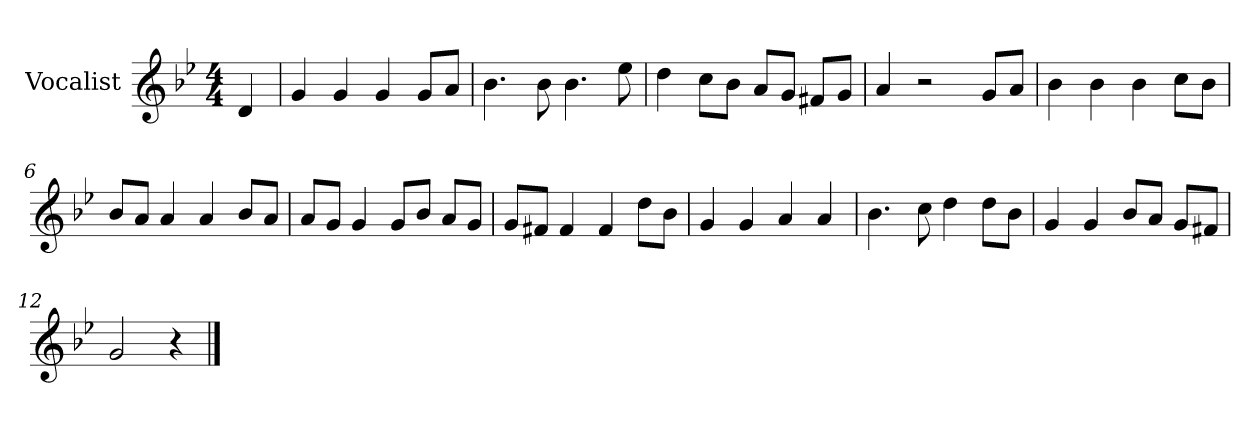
**kern
*part1
*staff1
*I"Vocalist
*k[b-e-]
*g:
*M4/4
=
4d
=1
4g
4g
4g
8gL
8aJ
=2
4.b-
8b-
4.b-
8ee-
=3
4dd
8ccL
8b-J
8aL
8gJ
8f#XL
8gJ
=4
4a
2r
8gL
8aJ
=5
4b-
4b-
4b-
8ccL
8b-J
=6
8b-L
8aJ
4a
4a
8b-L
8aJ
=7
8aL
8gJ
4g
8gL
8b-J
8aL
8gJ
=8
8gL
8f#XJ
4f#
4f#
8ddL
8b-J
=9
4g
4g
4a
4a
=10
4.b-
8cc
4dd
8ddL
8b-J
=11
4g
4g
8b-L
8aJ
8gL
8f#XJ
=12
2g
4r
==
*-
